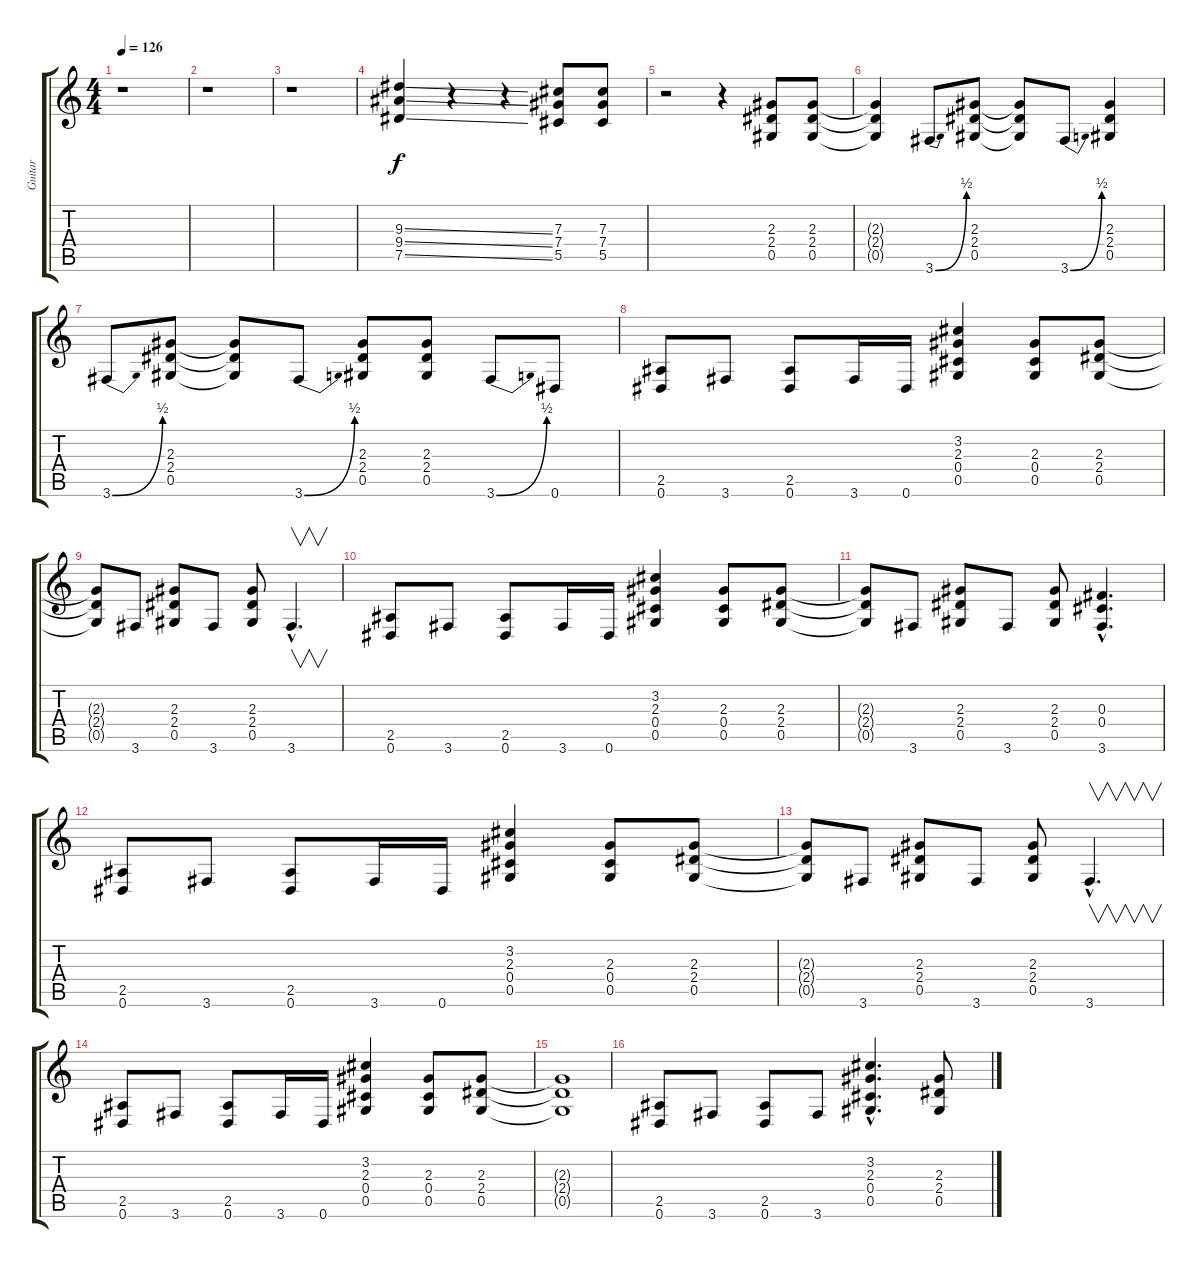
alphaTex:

\track ("Guitar" "Guitar") {instrument distortionguitar}
\staff {score tabs}
\tuning (Eb4 Bb3 Gb3 Db3 Ab2 Eb2) {hide}
\ts (4 4)
\tempo 126
\clef g2
\ks c
r.1{dy f} |
r.1 |
r.1 |
(9.3{ss} 9.4{ss} 7.5{ss}).4 r.4 r.4 (7.3 7.4 5.5).8 (7.3 7.4 5.5).8 |
r.2 r.4 (2.3 2.4 0.5).8 (2.3 2.4 0.5).8 |
(2.3{t} 2.4{t} 0.5{t}).4 3.6{be (bend 0 0 60 2)}.8 (2.3 2.4 0.5).8 (2.3{t} 2.4{t} 0.5{t}).8 3.6{be (bend 0 0 60 2)}.8 (2.3 2.4 0.5).4 |
3.6{be (bend 0 0 60 2)}.8 (2.3 2.4 0.5).8 (2.3{t} 2.4{t} 0.5{t}).8 3.6{be (bend 0 0 60 2)}.8 (2.3 2.4 0.5).8 (2.3 2.4 0.5).8 3.6{be (bend 0 0 60 2)}.8 0.6.8 |
(2.5 0.6).8 3.6.8 (2.5 0.6).8 3.6.16 0.6.16 (3.2 2.3 0.4 0.5).4 (2.3 0.4 0.5).8 (2.3 2.4 0.5).8 |
(2.3{t} 2.4{t} 0.5{t}).8 3.6.8 (2.3 2.4 0.5).8 3.6.8 (2.3 2.4 0.5).8 3.6{hac}.4{v d} |
(2.5 0.6).8 3.6.8 (2.5 0.6).8 3.6.16 0.6.16 (3.2 2.3 0.4 0.5).4 (2.3 0.4 0.5).8 (2.3 2.4 0.5).8 |
(2.3{t} 2.4{t} 0.5{t}).8 3.6.8 (2.3 2.4 0.5).8 3.6.8 (2.3 2.4 0.5).8 (0.3{hac} 0.4{hac} 3.6{hac}).4{d} |
(2.5 0.6).8 3.6.8 (2.5 0.6).8 3.6.16 0.6.16 (3.2 2.3 0.4 0.5).4 (2.3 0.4 0.5).8 (2.3 2.4 0.5).8 |
(2.3{t} 2.4{t} 0.5{t}).8 3.6.8 (2.3 2.4 0.5).8 3.6.8 (2.3 2.4 0.5).8 3.6{hac}.4{v d} |
(2.5 0.6).8 3.6.8 (2.5 0.6).8 3.6.16 0.6.16 (3.2 2.3 0.4 0.5).4 (2.3 0.4 0.5).8 (2.3 2.4 0.5).8 |
(2.3{t} 2.4{t} 0.5{t}).1 |
(2.5 0.6).8 3.6.8 (2.5 0.6).8 3.6.8 (3.2{hac} 2.3{hac} 0.4{hac} 0.5{hac}).4{d} (2.3 2.4 0.5).8
